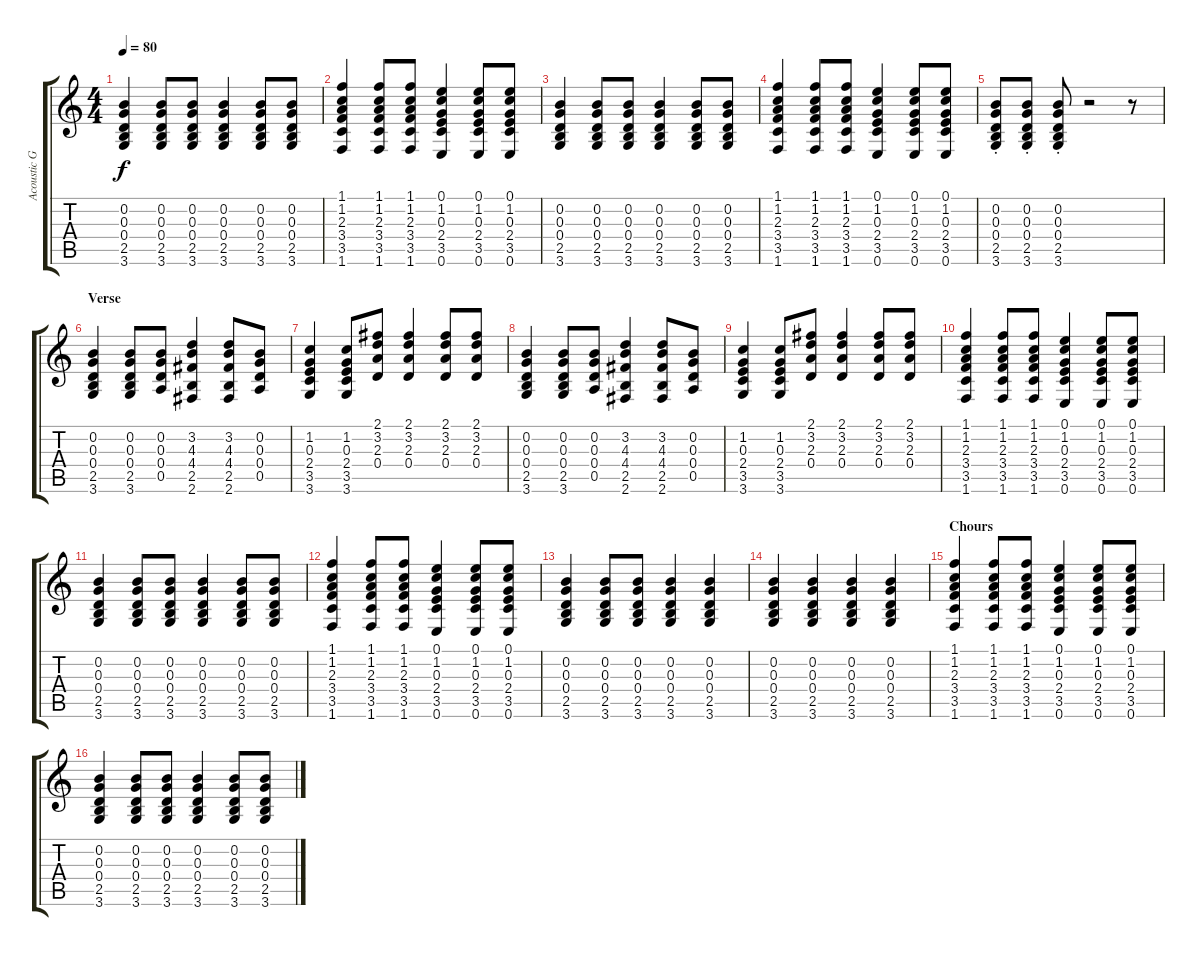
\track ("Acoustic Guitar" "Acoustic G") {instrument acousticguitarsteel}
\staff {score tabs}
\tuning (E4 B3 G3 D3 A2 E2) {hide}
\ts (4 4)
\tempo 80
\clef g2
\ks c
(0.2 0.3 0.4 2.5 3.6).4{dy f} (0.2 0.3 0.4 2.5 3.6).8 (0.2 0.3 0.4 2.5 3.6).8 (0.2 0.3 0.4 2.5 3.6).4 (0.2 0.3 0.4 2.5 3.6).8 (0.2 0.3 0.4 2.5 3.6).8 |
(1.1 1.2 2.3 3.4 3.5 1.6).4 (1.1 1.2 2.3 3.4 3.5 1.6).8 (1.1 1.2 2.3 3.4 3.5 1.6).8 (0.1 1.2 0.3 2.4 3.5 0.6).4 (0.1 1.2 0.3 2.4 3.5 0.6).8 (0.1 1.2 0.3 2.4 3.5 0.6).8 |
(0.2 0.3 0.4 2.5 3.6).4 (0.2 0.3 0.4 2.5 3.6).8 (0.2 0.3 0.4 2.5 3.6).8 (0.2 0.3 0.4 2.5 3.6).4 (0.2 0.3 0.4 2.5 3.6).8 (0.2 0.3 0.4 2.5 3.6).8 |
(1.1 1.2 2.3 3.4 3.5 1.6).4 (1.1 1.2 2.3 3.4 3.5 1.6).8 (1.1 1.2 2.3 3.4 3.5 1.6).8 (0.1 1.2 0.3 2.4 3.5 0.6).4 (0.1 1.2 0.3 2.4 3.5 0.6).8 (0.1 1.2 0.3 2.4 3.5 0.6).8 |
(0.2{st} 0.3{st} 0.4{st} 2.5{st} 3.6{st}).8 (0.2{st} 0.3{st} 0.4{st} 2.5{st} 3.6{st}).8 (0.2{st} 0.3{st} 0.4{st} 2.5{st} 3.6{st}).8 r.2 r.8 |
\section ("" "Verse")
(0.2 0.3 0.4 2.5 3.6).4 (0.2 0.3 0.4 2.5 3.6).8 (0.2 0.3 0.4 0.5).8 (3.2 4.3 4.4 2.5 2.6).4 (3.2 4.3 4.4 2.5 2.6).8 (0.2 0.3 0.4 0.5).8 |
(1.2 0.3 2.4 3.5 3.6).4 (1.2 0.3 2.4 3.5 3.6).8 (2.1 3.2 2.3 0.4).8 (2.1 3.2 2.3 0.4).4 (2.1 3.2 2.3 0.4).8 (2.1 3.2 2.3 0.4).8 |
(0.2 0.3 0.4 2.5 3.6).4 (0.2 0.3 0.4 2.5 3.6).8 (0.2 0.3 0.4 0.5).8 (3.2 4.3 4.4 2.5 2.6).4 (3.2 4.3 4.4 2.5 2.6).8 (0.2 0.3 0.4 0.5).8 |
(1.2 0.3 2.4 3.5 3.6).4 (1.2 0.3 2.4 3.5 3.6).8 (2.1 3.2 2.3 0.4).8 (2.1 3.2 2.3 0.4).4 (2.1 3.2 2.3 0.4).8 (2.1 3.2 2.3 0.4).8 |
(1.1 1.2 2.3 3.4 3.5 1.6).4 (1.1 1.2 2.3 3.4 3.5 1.6).8 (1.1 1.2 2.3 3.4 3.5 1.6).8 (0.1 1.2 0.3 2.4 3.5 0.6).4 (0.1 1.2 0.3 2.4 3.5 0.6).8 (0.1 1.2 0.3 2.4 3.5 0.6).8 |
(0.2 0.3 0.4 2.5 3.6).4 (0.2 0.3 0.4 2.5 3.6).8 (0.2 0.3 0.4 2.5 3.6).8 (0.2 0.3 0.4 2.5 3.6).4 (0.2 0.3 0.4 2.5 3.6).8 (0.2 0.3 0.4 2.5 3.6).8 |
(1.1 1.2 2.3 3.4 3.5 1.6).4 (1.1 1.2 2.3 3.4 3.5 1.6).8 (1.1 1.2 2.3 3.4 3.5 1.6).8 (0.1 1.2 0.3 2.4 3.5 0.6).4 (0.1 1.2 0.3 2.4 3.5 0.6).8 (0.1 1.2 0.3 2.4 3.5 0.6).8 |
(0.2 0.3 0.4 2.5 3.6).4 (0.2 0.3 0.4 2.5 3.6).8 (0.2 0.3 0.4 2.5 3.6).8 (0.2 0.3 0.4 2.5 3.6).4 (0.2 0.3 0.4 2.5 3.6).4 |
(0.2 0.3 0.4 2.5 3.6).4 (0.2 0.3 0.4 2.5 3.6).4 (0.2 0.3 0.4 2.5 3.6).4 (0.2 0.3 0.4 2.5 3.6).4 |
\section ("" "Chours")
(1.1 1.2 2.3 3.4 3.5 1.6).4 (1.1 1.2 2.3 3.4 3.5 1.6).8 (1.1 1.2 2.3 3.4 3.5 1.6).8 (0.1 1.2 0.3 2.4 3.5 0.6).4 (0.1 1.2 0.3 2.4 3.5 0.6).8 (0.1 1.2 0.3 2.4 3.5 0.6).8 |
(0.2 0.3 0.4 2.5 3.6).4 (0.2 0.3 0.4 2.5 3.6).8 (0.2 0.3 0.4 2.5 3.6).8 (0.2 0.3 0.4 2.5 3.6).4 (0.2 0.3 0.4 2.5 3.6).8 (0.2 0.3 0.4 2.5 3.6).8
